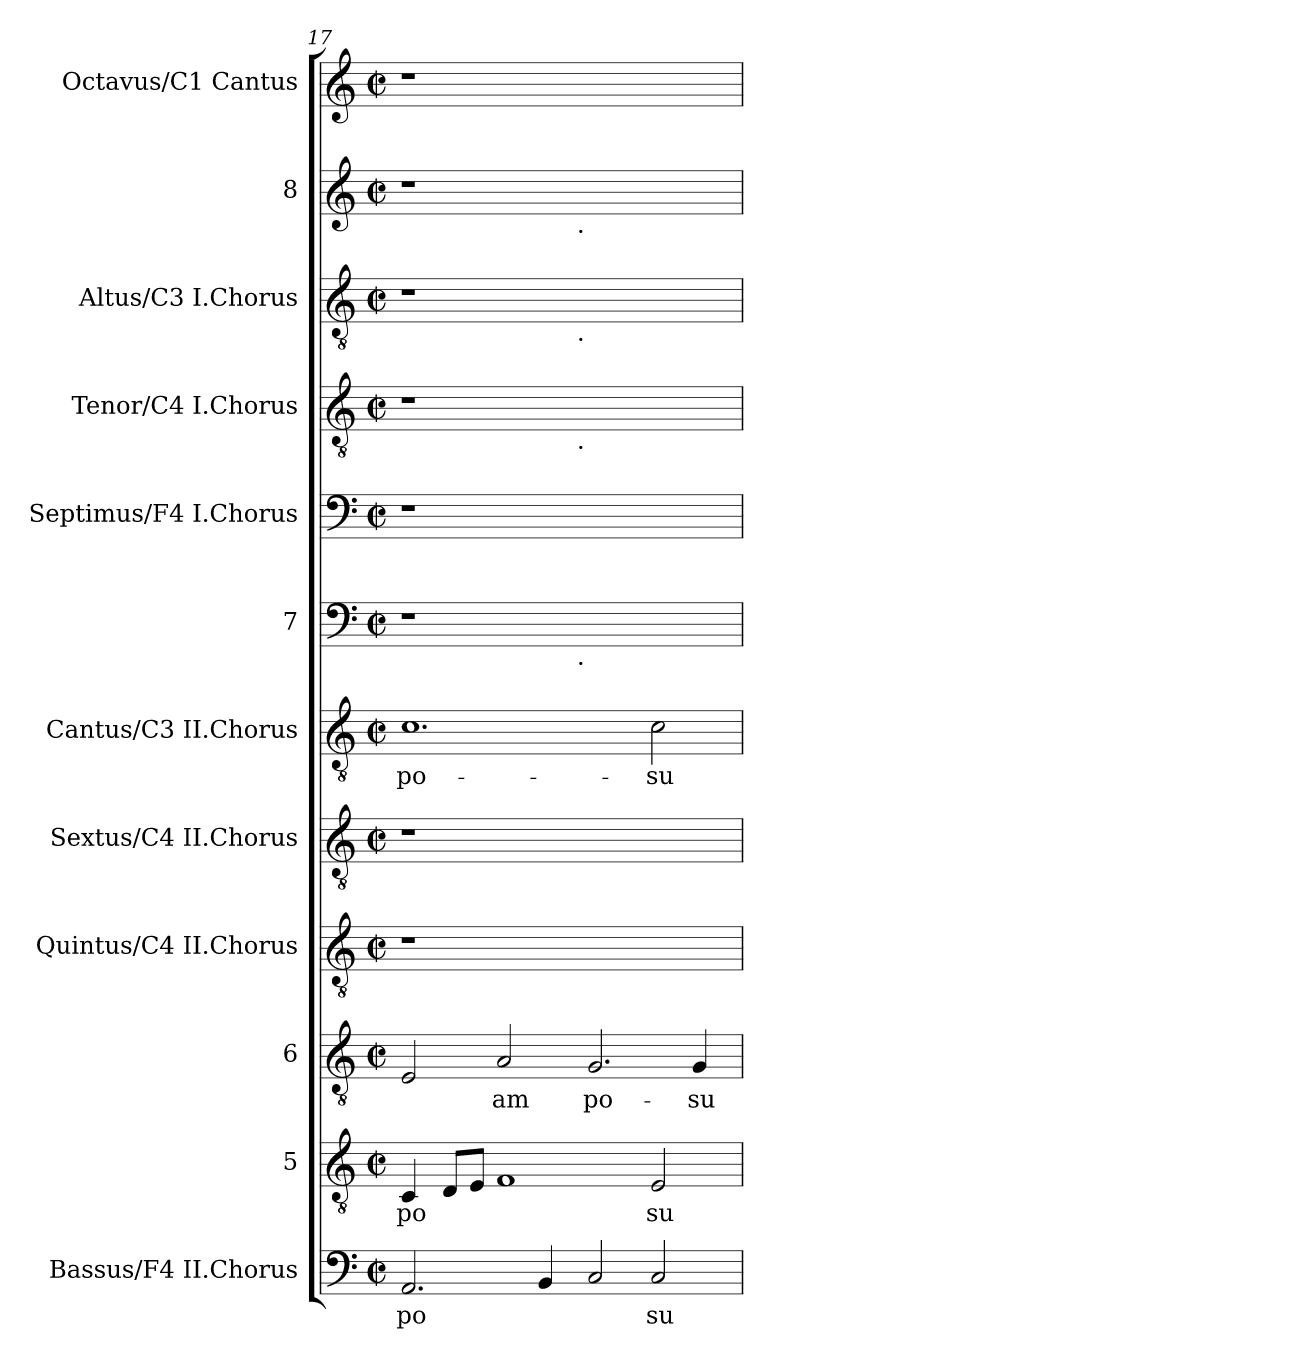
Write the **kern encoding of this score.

**kern	**text	**kern	**text	**kern	**text	**kern	**kern	**kern	**text	**kern	**kern	**kern	**kern	**kern	**kern
*part12	*part12	*part11	*part11	*part10	*part10	*part9	*part8	*part7	*part7	*part6	*part5	*part4	*part3	*part2	*part1
*staff12	*staff12	*staff11	*staff11	*staff10	*staff10	*staff9	*staff8	*staff7	*staff7	*staff6	*staff5	*staff4	*staff3	*staff2	*staff1
*I"Bassus/F4  II.Chorus	*	*I"5	*	*I"6	*	*I"Quintus/C4  II.Chorus	*I"Sextus/C4  II.Chorus	*I"Cantus/C3  II.Chorus	*	*I"7	*I"Septimus/F4  I.Chorus	*I"Tenor/C4  I.Chorus	*I"Altus/C3  I.Chorus	*I"8	*I"Octavus/C1  Cantus
*I'B	*	*	*	*	*	*	*	*I'C	*	*	*	*I'T	*I'A	*	*
!!LO:PB:g=z
*clefF4	*	*clefGv2	*	*clefGv2	*	*clefGv2	*clefGv2	*clefGv2	*	*clefF4	*clefF4	*clefGv2	*clefGv2	*clefG2	*clefG2
*k[]	*	*k[]	*	*k[]	*	*k[]	*k[]	*k[]	*	*k[]	*k[]	*k[]	*k[]	*k[]	*k[]
*C:	*	*C:	*	*C:	*	*C:	*C:	*C:	*	*C:	*C:	*C:	*C:	*C:	*C:
*M2/2	*	*M2/2	*	*M2/2	*	*M2/2	*M2/2	*M2/2	*	*M2/2	*M2/2	*M2/2	*M2/2	*M2/2	*M2/2
*met(c|)	*	*met(c|)	*	*met(c|)	*	*met(c|)	*met(c|)	*met(c|)	*	*met(c|)	*met(c|)	*met(c|)	*met(c|)	*met(c|)	*met(c|)
=17	=17	=17	=17	=17	=17	=17	=17	=17	=17	=17	=17	=17	=17	=17	=17
!	!	!	!	!	!	!	!	!	!	!	!	!	!	!LO:TX:a:t=1 7	!
!	!LO:LY:b:cj	!	!LO:LY:b:cj	!	!LO:LY:b:cj	!	!	!	!LO:LY:b:cj	!	!	!	!	!	!
*	*	*	*	*	*	*	*	*	*	*^	*	*^	*^	*^	*
2.AA/	po-	4C/	po-	2E/	--	1r	1r	1.c	po-	1r	2ryy	1r	1r	2ryy	1r	2ryy	1r	2ryy	1r
!	!	!	!LO:LY:b:cj	!	!	!	!	!	!	!	!	!	!	!	!	!	!	!	!
.	.	8D/L	--	.	.	.	.	.	.	.	.	.	.	.	.	.	.	.	.
!	!	!	!LO:LY:b:cj	!	!	!	!	!	!	!	!	!	!	!	!	!	!	!	!
.	.	8E/J	--	.	.	.	.	.	.	.	.	.	.	.	.	.	.	.	.
!	!	!	!LO:LY:b:cj	!	!LO:LY:b:cj	!	!	!	!	!	!	!	!	!	!	!	!	!	!
.	.	1F	--	2A/	-am	.	.	.	.	.	4...ryy	.	.	4...ryy	.	4...ryy	.	4...ryy	.
!	!LO:LY:b:cj	!	!	!	!	!	!	!	!	!	!	!	!	!	!	!	!	!	!
4BB/	--	.	.	.	.	.	.	.	.	.	.	.	.	.	.	.	.	.	.
!	!	!	!	!	!	!	!	!	!	!	!	!	!	!	!	!	!	!LO:TX:b:t=.	!
!	!	!	!	!	!	!	!	!	!	!	!	!	!	!	!	!LO:TX:b:t=.	!	!	!
!	!	!	!	!	!	!	!	!	!	!	!	!	!	!LO:TX:b:t=.	!	!	!	!	!
!	!	!	!	!	!	!	!	!	!	!	!LO:TX:b:t=.	!	!	!	!	!	!	!	!
.	.	.	.	.	.	.	.	.	.	.	1ryy	.	.	1ryy	.	1ryy	.	1ryy	.
!	!LO:LY:b:cj	!	!	!	!LO:LY:b:cj	!	!	!	!	!	!	!	!	!	!	!	!	!	!
2C/	--	.	.	2.G/	po-	1ryy	1ryy	.	.	1ryy	.	1ryy	1ryy	.	1ryy	.	1ryy	.	1ryy
!	!LO:LY:b:cj	!	!LO:LY:b:cj	!	!	!	!	!	!LO:LY:b:cj	!	!	!	!	!	!	!	!	!	!
2C/	-su-	2E/	-su-	.	.	.	.	2c\	-su-	.	.	.	.	.	.	.	.	.	.
!	!	!	!	!	!LO:LY:b:cj	!	!	!	!	!	!	!	!	!	!	!	!	!	!
.	.	.	.	4G/	-su-	.	.	.	.	.	.	.	.	.	.	.	.	.	.
.	.	.	.	.	.	.	.	.	.	.	32ryy	.	.	32ryy	.	32ryy	.	32ryy	.
*	*	*	*	*	*	*	*	*	*	*	*	*	*v	*v	*	*	*v	*v	*
*	*	*	*	*	*	*	*	*	*	*v	*v	*	*	*v	*v	*	*
=	=	=	=	=	=	=	=	=	=	=	=	=	=	=	=
*-	*-	*-	*-	*-	*-	*-	*-	*-	*-	*-	*-	*-	*-	*-	*-
